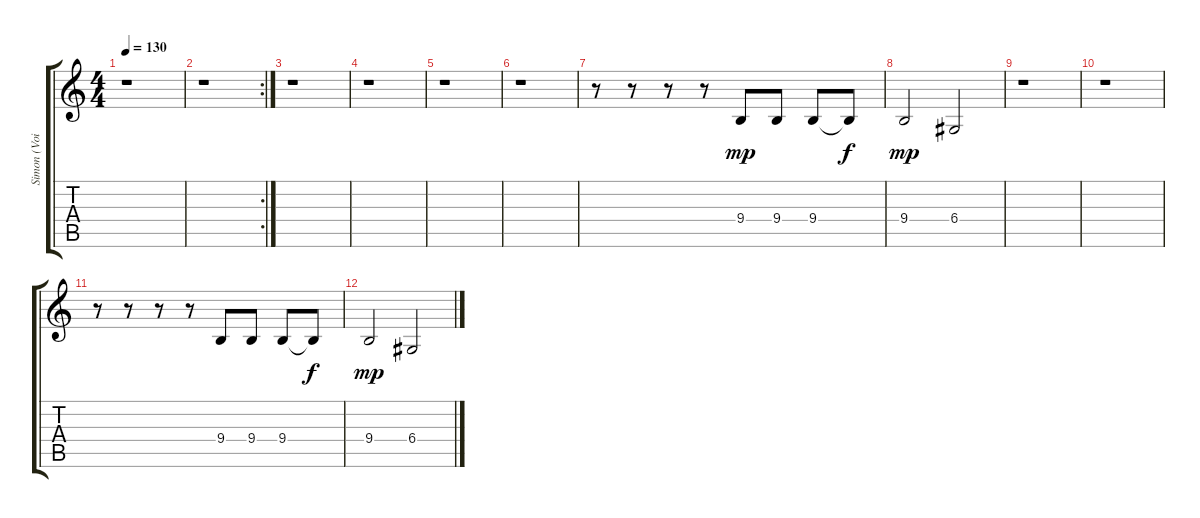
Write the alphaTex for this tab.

\track ("Simon (Voice)" "Simon (Voi") {instrument oboe}
\staff {score tabs}
\tuning (E4 B3 G3 D3 A2 E2) {hide}
\ts (4 4)
\tempo 130
\clef g2
\ks c
r.1{dy f} |
\rc 2
r.1 |
r.1 |
r.1 |
r.1 |
r.1 |
r.8 r.8 r.8 r.8 9.4.8{dy mp} 9.4.8 9.4.8 9.4{t}.8{dy f} |
9.4.2{dy mp} 6.4.2 |
r.1 |
r.1 |
r.8 r.8 r.8 r.8 9.4.8 9.4.8 9.4.8 9.4{t}.8{dy f} |
9.4.2{dy mp} 6.4.2
